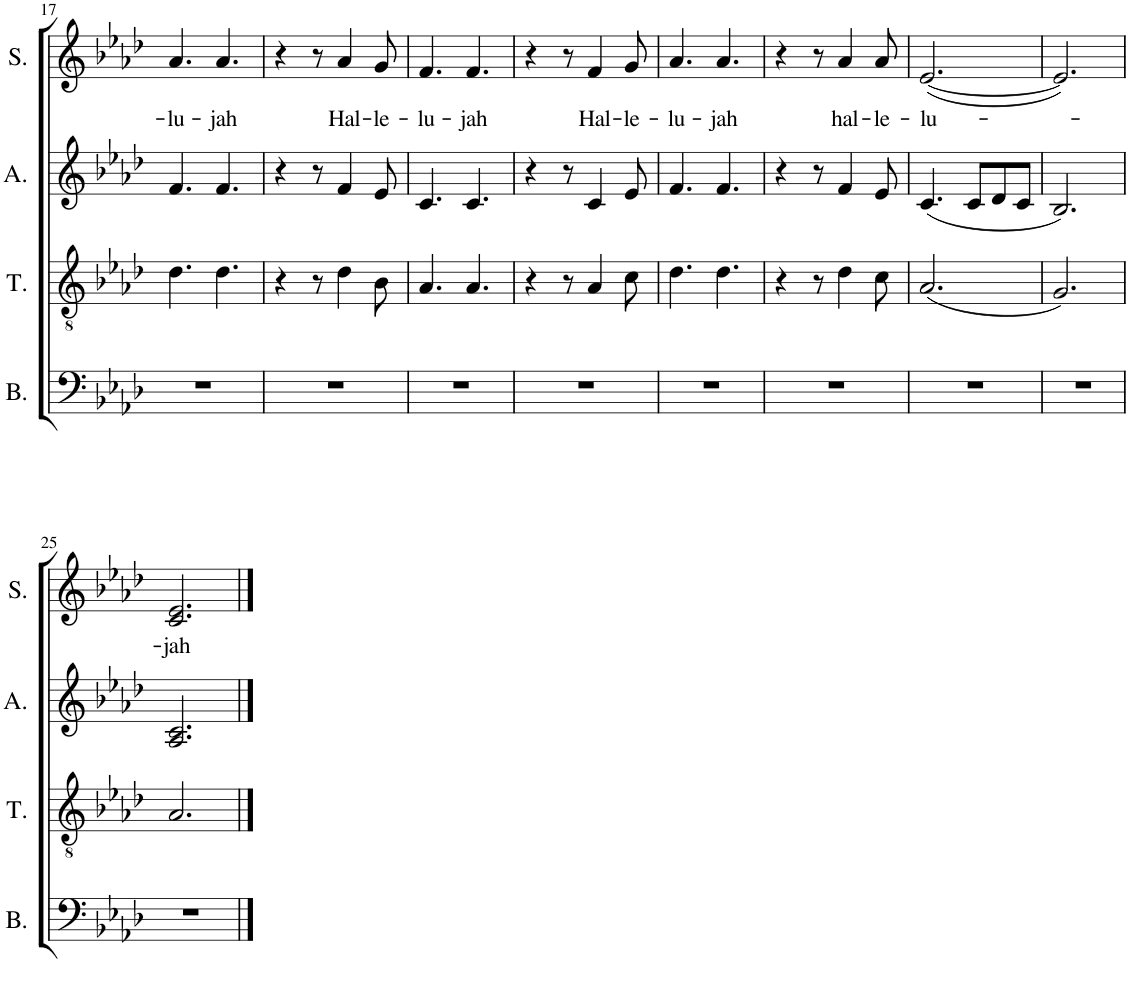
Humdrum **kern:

**kern	**kern	**kern	**kern	**text
*part4	*part3	*part2	*part1	*part1
*staff4	*staff3	*staff2	*staff1	*staff1
*I"Bass	*I"Tenor	*I"Alto	*I"Soprano	*
*I'B.	*I'T.	*I'A.	*I'S.	*
!!LO:PB:g=z
*clefF4	*clefGv2	*clefG2	*clefG2	*
*k[b-e-a-d-]	*k[b-e-a-d-]	*k[b-e-a-d-]	*k[b-e-a-d-]	*
*M6/8	*M6/8	*M6/8	*M6/8	*
=17	=17	=17	=17	=17
!	!	!	!	!LO:LY:b
2.r	4.d-\	4.f/	4.a-/	-lu-
!	!	!	!	!LO:LY:b
.	4.d-\	4.f/	4.a-/	-jah
=18	=18	=18	=18	=18
2.r	4r	4r	4r	.
.	8r	8r	8r	.
!	!	!	!	!LO:LY:b
.	4d-\	4f/	4a-/	Hal-
!	!	!	!	!LO:LY:b
.	8B-\	8e-/	8g/	-le-
=19	=19	=19	=19	=19
!	!	!	!	!LO:LY:b
2.r	4.A-/	4.c/	4.f/	-lu-
!	!	!	!	!LO:LY:b
.	4.A-/	4.c/	4.f/	-jah
=20	=20	=20	=20	=20
2.r	4r	4r	4r	.
.	8r	8r	8r	.
!	!	!	!	!LO:LY:b
.	4A-/	4c/	4f/	Hal-
!	!	!	!	!LO:LY:b
.	8c\	8e-/	8g/	-le-
=21	=21	=21	=21	=21
!	!	!	!	!LO:LY:b
2.r	4.d-\	4.f/	4.a-/	-lu-
!	!	!	!	!LO:LY:b
.	4.d-\	4.f/	4.a-/	-jah
=22	=22	=22	=22	=22
2.r	4r	4r	4r	.
.	8r	8r	8r	.
!	!	!	!	!LO:LY:b
.	4d-\	4f/	4a-/	hal-
!	!	!	!	!LO:LY:b
.	8c\	8e-/	8a-/	-le-
=23	=23	=23	=23	=23
!	!	!	!	!LO:LY:b
2.r	(2.A-/	(4.c/	([2.e-/	-lu-
.	.	8c/L	.	.
.	.	8d-/	.	.
.	.	8c/J	.	.
=24	=24	=24	=24	=24
2.r	2.G/)	2.B-/)	2.e-/])	.
!!LO:LB:g=z
=25	=25	=25	=25	=25
!	!	!	!	!LO:LY:b
2.r	2.A-/	2.A-/ 2.c/	2.c/ 2.e-/	-jah
==	==	==	==	==
*-	*-	*-	*-	*-
